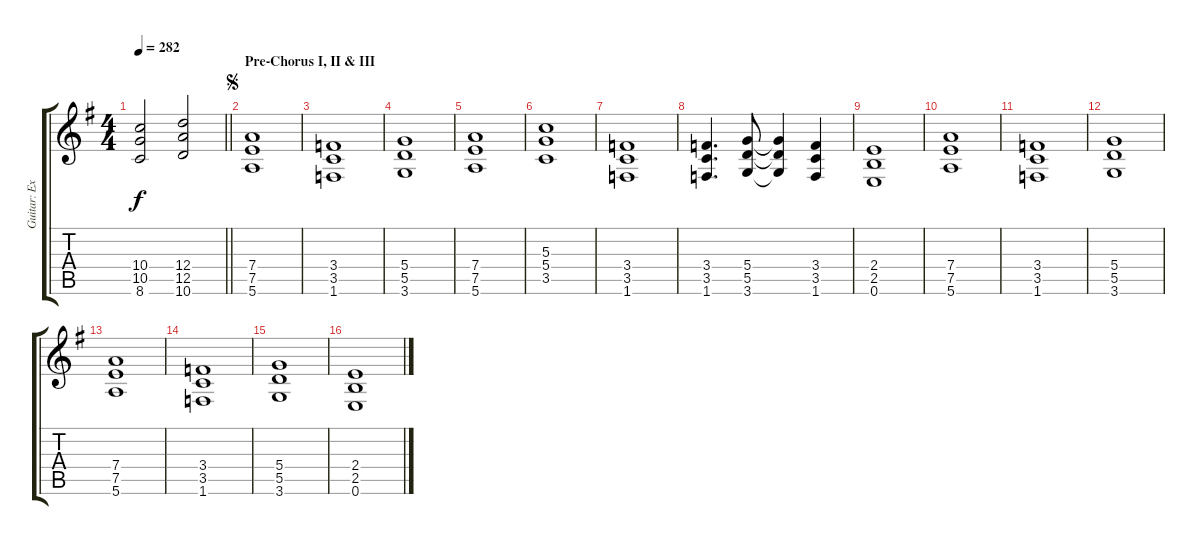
\track ("Guitar: Extra" "Guitar: Ex") {instrument overdrivenguitar}
\staff {score tabs}
\tuning (E4 B3 G3 D3 A2 E2) {hide}
\ts (4 4)
\tempo 282
\clef g2
\barLineRight lightlight
\ks g
(10.4 10.5 8.6).2{dy f} (12.4 12.5 10.6).2 |
\section ("" "Pre-Chorus I, II & III")
\jump segno
(7.4 7.5 5.6).1 |
(3.4 3.5 1.6).1 |
(5.4 5.5 3.6).1 |
(7.4 7.5 5.6).1 |
(5.3 5.4 3.5).1 |
(3.4 3.5 1.6).1 |
(3.4 3.5 1.6).4{d} (5.4 5.5 3.6).8 (5.4{t} 5.5{t} 3.6{t}).4 (3.4 3.5 1.6).4 |
(2.4 2.5 0.6).1 |
(7.4 7.5 5.6).1 |
(3.4 3.5 1.6).1 |
(5.4 5.5 3.6).1 |
(7.4 7.5 5.6).1 |
(3.4 3.5 1.6).1 |
(5.4 5.5 3.6).1 |
(2.4 2.5 0.6).1
